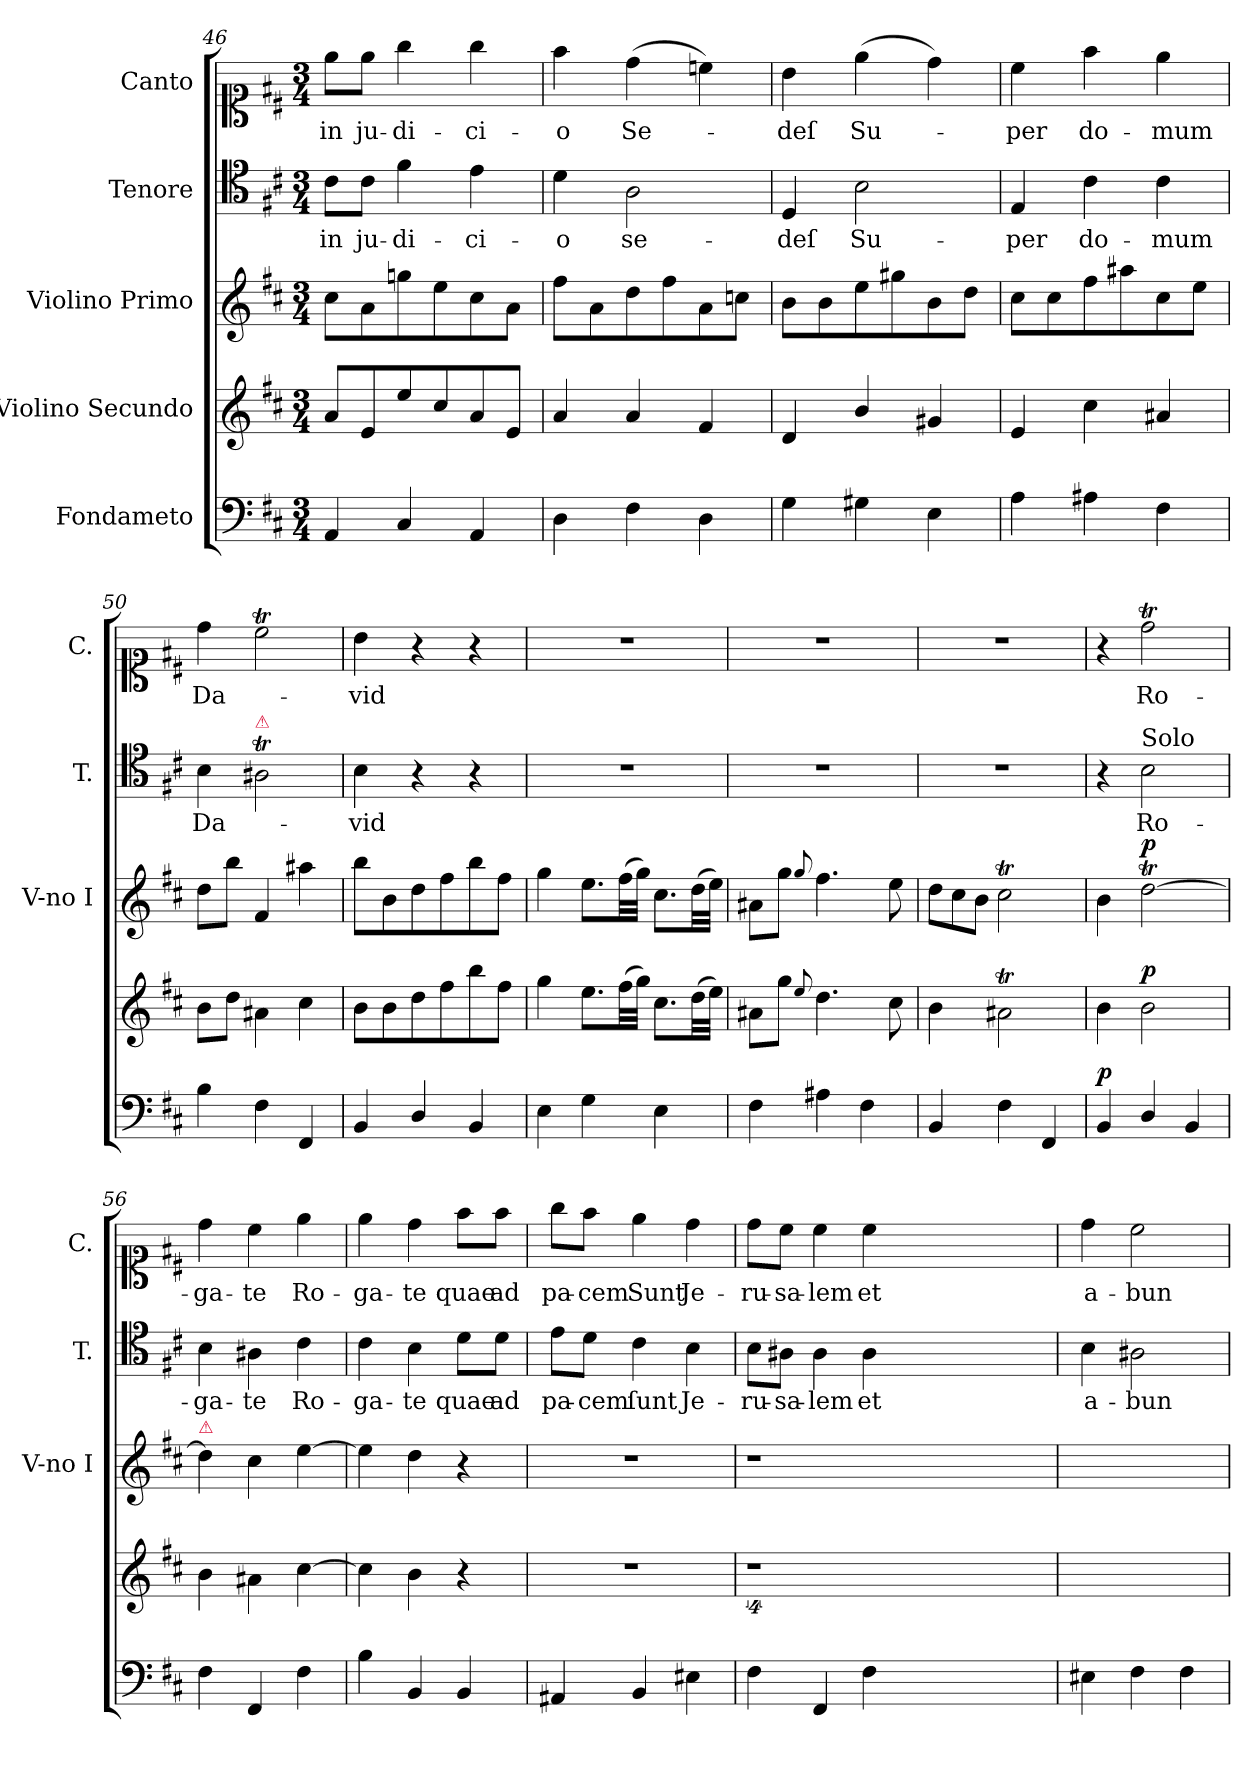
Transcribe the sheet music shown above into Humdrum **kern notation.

**kern	**dynam	**kern	**dynam	**kern	**dynam	**kern	**text	**kern	**text
*part5	*part5	*part4	*part4	*part3	*part3	*part2	*part2	*part1	*part1
*staff5	*staff5	*staff4	*staff4	*staff3	*staff3	*staff2	*staff2	*staff1	*staff1
*I"Fondameto	*	*I"Violino Secundo	*	*I"Violino Primo	*	*I"Tenore	*	*I"Canto	*
*	*	*	*	*I'V-no I	*	*I'T.	*	*I'C.	*
*clefF4	*	*clefG2	*	*clefG2	*	*clefC4	*	*clefC1	*
*k[f#c#]	*	*k[f#c#]	*	*k[f#c#]	*	*k[f#c#]	*	*k[f#c#]	*
*D:	*	*D:	*	*D:	*	*D:	*	*D:	*
*M3/4	*	*M3/4	*	*M3/4	*	*M3/4	*	*M3/4	*
=46	=46	=46	=46	=46	=46	=46	=46	=46	=46
4AA/	.	8a/L	.	8cc#\L	.	8c#\L	in	8ee\L	in
.	.	8e/	.	8a\	.	8c#\J	ju-	8ee\J	ju-
4C#/	.	8ee/	.	8ggn\	.	4f#\	-di-	4gg\	-di-
.	.	8cc#/	.	8ee\	.	.	.	.	.
4AA/	.	8a/	.	8cc#\	.	4e\	-ci-	4gg\	-ci-
.	.	8e/J	.	8a\J	.	.	.	.	.
=47	=47	=47	=47	=47	=47	=47	=47	=47	=47
4D\	.	4a/	.	8ff#\L	.	4d\	-o	4ff#\	-o
.	.	.	.	8a\	.	.	.	.	.
4F#\	.	4a/	.	8dd\	.	2A\	se-	(4dd\	Se-
.	.	.	.	8ff#\	.	.	.	.	.
4D\	.	4f#/	.	8a\	.	.	.	4ccn\)	.
.	.	.	.	8ccn\J	.	.	.	.	.
=48	=48	=48	=48	=48	=48	=48	=48	=48	=48
4G\	.	4d/	.	8b\L	.	4D/	-deſ	4b\	-deſ
.	.	.	.	8b\	.	.	.	.	.
4G#X\	.	4b/	.	8ee\	.	2B\	Su-	(4ee\	Su-
.	.	.	.	8gg#X\	.	.	.	.	.
4E\	.	4g#X/	.	8b\	.	.	.	4dd\)	.
.	.	.	.	8dd\J	.	.	.	.	.
=49	=49	=49	=49	=49	=49	=49	=49	=49	=49
4A\	.	4e/	.	8cc#\L	.	4E/	-per	4cc#\	-per
.	.	.	.	8cc#\	.	.	.	.	.
4A#X\	.	4cc#\	.	8ff#\	.	4c#\	do-	4ff#\	do-
.	.	.	.	8aa#X\	.	.	.	.	.
4F#\	.	4a#X/	.	8cc#\	.	4c#\	-mum	4ee\	-mum
.	.	.	.	8ee\J	.	.	.	.	.
=50	=50	=50	=50	=50	=50	=50	=50	=50	=50
4B\	.	8b\L	.	8dd\L	.	4B\	Da-	4dd\	Da-
.	.	8dd\J	.	8bb\J	.	.	.	.	.
!	!	!	!	!	!	!LO:TX:a:color=crimson:t=⚠	!	!	!
4F#\	.	4a#X\	.	4f#/	.	2A#Xt\	.	2cc#t\	.
4FF#/	.	4cc#\	.	4aa#X\	.	.	.	.	.
=51	=51	=51	=51	=51	=51	=51	=51	=51	=51
4BB/	.	8b\L	.	8bb\L	.	4B\	-vid	4b\	-vid
.	.	8b\	.	8b\	.	.	.	.	.
4D/	.	8dd\	.	8dd\	.	4r	.	4r	.
.	.	8ff#\	.	8ff#\	.	.	.	.	.
4BB/	.	8bb\	.	8bb\	.	4r	.	4r	.
.	.	8ff#\J	.	8ff#\J	.	.	.	.	.
=52	=52	=52	=52	=52	=52	=52	=52	=52	=52
4E\	.	4gg\	.	4gg\	.	2.r	.	2.r	.
4G\	.	8.ee\L	.	8.ee\L	.	.	.	.	.
.	.	(32ff#\LL	.	(32ff#\LL	.	.	.	.	.
.	.	32gg\JJJ)	.	32gg\JJJ)	.	.	.	.	.
4E\	.	8.cc#\L	.	8.cc#\L	.	.	.	.	.
.	.	(32dd\LL	.	(32dd\LL	.	.	.	.	.
.	.	32ee\JJJ)	.	32ee\JJJ)	.	.	.	.	.
=53	=53	=53	=53	=53	=53	=53	=53	=53	=53
4F#\	.	8a#X\L	.	8a#X\L	.	2.r	.	2.r	.
.	.	8gg\J	.	8gg\J	.	.	.	.	.
.	.	8qqee/	.	8qqgg/	.	.	.	.	.
4A#X\	.	4.dd\	.	4.ff#\	.	.	.	.	.
4F#\	.	.	.	.	.	.	.	.	.
.	.	8cc#\	.	8ee\	.	.	.	.	.
=54	=54	=54	=54	=54	=54	=54	=54	=54	=54
*	*	*	*	*Xtuplet	*	*	*	*	*
4BB/	.	4b\	.	12dd\L	.	2.r	.	2.r	.
.	.	.	.	12cc#\	.	.	.	.	.
.	.	.	.	12b\J	.	.	.	.	.
4F#\	.	2a#Xt\	.	2cc#t\	.	.	.	.	.
4FF#/	.	.	.	.	.	.	.	.	.
=55	=55	=55	=55	=55	=55	=55	=55	=55	=55
!	!LO:DY:a	!	!	!	!	!	!	!	!
4BB/	p	4b\	.	4b\	.	4r	.	4r	.
!	!	!	!	!	!	!LO:TX:a:t=Solo	!	!	!
!	!	!	!LO:DY:a	!	!LO:DY:a	!	!	!	!
4D/	.	2b\	p	[2ddT\	p	2B\	Ro-	2ddT\	Ro-
4BB/	.	.	.	.	.	.	.	.	.
=56	=56	=56	=56	=56	=56	=56	=56	=56	=56
!	!	!	!	!LO:TX:a:color=crimson:t=⚠	!	!	!	!	!
4F#\	.	4b\	.	4dd\]	.	4B\	-ga-	4dd\	-ga-
4FF#/	.	4a#X\	.	4cc#\	.	4A#X\	-te	4cc#\	-te
4F#\	.	[4cc#\	.	[4ee\	.	4c#\	Ro-	4ee\	Ro-
=57	=57	=57	=57	=57	=57	=57	=57	=57	=57
4B\	.	4cc#\]	.	4ee\]	.	4c#\	-ga-	4ee\	-ga-
4BB/	.	4b\	.	4dd\	.	4B\	-te	4dd\	-te
4BB/	.	4r	.	4r	.	8d\L	quae	8ff#\L	quae
.	.	.	.	.	.	8d\J	ad	8ff#\J	ad
=58	=58	=58	=58	=58	=58	=58	=58	=58	=58
4AA#X/	.	2.r	.	2.r	.	8e\L	pa-	8gg\L	pa-
.	.	.	.	.	.	8d\J	-cem	8ff#\J	-cem
4BB/	.	.	.	.	.	4c#\	ſunt	4ee\	Sunt
4E#X\	.	.	.	.	.	4B\	Je-	4dd\	Je-
=59	=59	=59	=59	=59	=59	=59	=59	=59	=59
4F#\	.	4%9r	.	4%9r	.	8B\L	-ru-	8dd\L	-ru-
.	.	.	.	.	.	8A#X\J	-sa-	8cc#\J	-sa-
4FF#/	.	.	.	.	.	4A#\	-lem	4cc#\	-lem
4F#\	.	.	.	.	.	4A#\	et	4cc#\	et
1.ryy	.	.	.	.	.	1.ryy	.	1.ryy	.
=60	=60	=60	=60	=60	=60	=60	=60	=60	=60
4E#X\	.	2.ryy	.	2.ryy	.	4B\	a-	4dd\	a-
4F#\	.	.	.	.	.	2A#X\	-bun-	2cc#\	-bun-
4F#\	.	.	.	.	.	.	.	.	.
=	=	=	=	=	=	=	=	=	=
*-	*-	*-	*-	*-	*-	*-	*-	*-	*-
